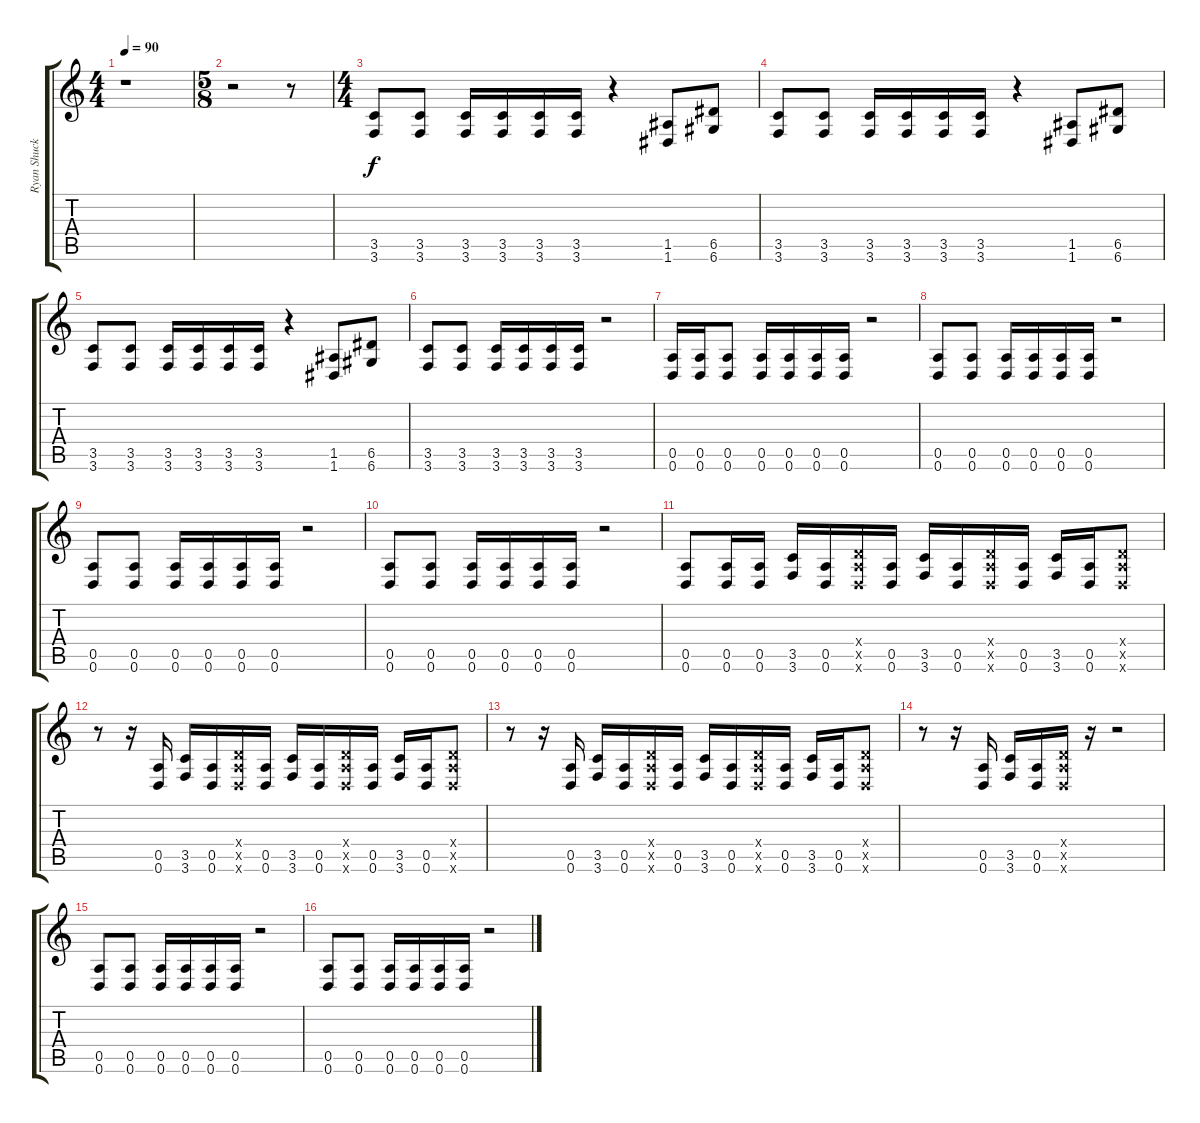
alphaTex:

\track ("Ryan Shuck (Guitar)" "Ryan Shuck") {instrument overdrivenguitar}
\staff {score tabs}
\tuning (E4 B3 G3 D3 A2 D2) {hide}
\ts (4 4)
\tempo 90
\clef g2
\ks c
r.1{dy f instrument overdrivenguitar} |
\ts (5 8)
r.2 r.8 |
\ts (4 4)
(3.5 3.6).8 (3.5 3.6).8 (3.5 3.6).16 (3.5 3.6).16 (3.5 3.6).16 (3.5 3.6).16 r.4 (1.5 1.6).8 (6.5 6.6).8 |
(3.5 3.6).8 (3.5 3.6).8 (3.5 3.6).16 (3.5 3.6).16 (3.5 3.6).16 (3.5 3.6).16 r.4 (1.5 1.6).8 (6.5 6.6).8 |
(3.5 3.6).8 (3.5 3.6).8 (3.5 3.6).16 (3.5 3.6).16 (3.5 3.6).16 (3.5 3.6).16 r.4 (1.5 1.6).8 (6.5 6.6).8 |
(3.5 3.6).8 (3.5 3.6).8 (3.5 3.6).16 (3.5 3.6).16 (3.5 3.6).16 (3.5 3.6).16 r.2 |
(0.5 0.6).16 (0.5 0.6).16 (0.5 0.6).8 (0.5 0.6).16 (0.5 0.6).16 (0.5 0.6).16 (0.5 0.6).16 r.2 |
(0.5 0.6).8 (0.5 0.6).8 (0.5 0.6).16 (0.5 0.6).16 (0.5 0.6).16 (0.5 0.6).16 r.2 |
(0.5 0.6).8 (0.5 0.6).8 (0.5 0.6).16 (0.5 0.6).16 (0.5 0.6).16 (0.5 0.6).16 r.2 |
(0.5 0.6).8 (0.5 0.6).8 (0.5 0.6).16 (0.5 0.6).16 (0.5 0.6).16 (0.5 0.6).16 r.2 |
(0.5 0.6).8 (0.5 0.6).16 (0.5 0.6).16 (3.5 3.6).16 (0.5 0.6).16 (0.4{x} 0.5{x} 0.6{x}).16 (0.5 0.6).16 (3.5 3.6).16 (0.5 0.6).16 (0.4{x} 0.5{x} 0.6{x}).16 (0.5 0.6).16 (3.5 3.6).16 (0.5 0.6).16 (0.4{x} 0.5{x} 0.6{x}).8 |
r.8 r.16 (0.5 0.6).16 (3.5 3.6).16 (0.5 0.6).16 (0.4{x} 0.5{x} 0.6{x}).16 (0.5 0.6).16 (3.5 3.6).16 (0.5 0.6).16 (0.4{x} 0.5{x} 0.6{x}).16 (0.5 0.6).16 (3.5 3.6).16 (0.5 0.6).16 (0.4{x} 0.5{x} 0.6{x}).8 |
r.8 r.16 (0.5 0.6).16 (3.5 3.6).16 (0.5 0.6).16 (0.4{x} 0.5{x} 0.6{x}).16 (0.5 0.6).16 (3.5 3.6).16 (0.5 0.6).16 (0.4{x} 0.5{x} 0.6{x}).16 (0.5 0.6).16 (3.5 3.6).16 (0.5 0.6).16 (0.4{x} 0.5{x} 0.6{x}).8 |
r.8 r.16 (0.5 0.6).16 (3.5 3.6).16 (0.5 0.6).16 (0.4{x} 0.5{x} 0.6{x}).16 r.16 r.2 |
(0.5 0.6).8 (0.5 0.6).8 (0.5 0.6).16 (0.5 0.6).16 (0.5 0.6).16 (0.5 0.6).16 r.2 |
(0.5 0.6).8 (0.5 0.6).8 (0.5 0.6).16 (0.5 0.6).16 (0.5 0.6).16 (0.5 0.6).16 r.2
